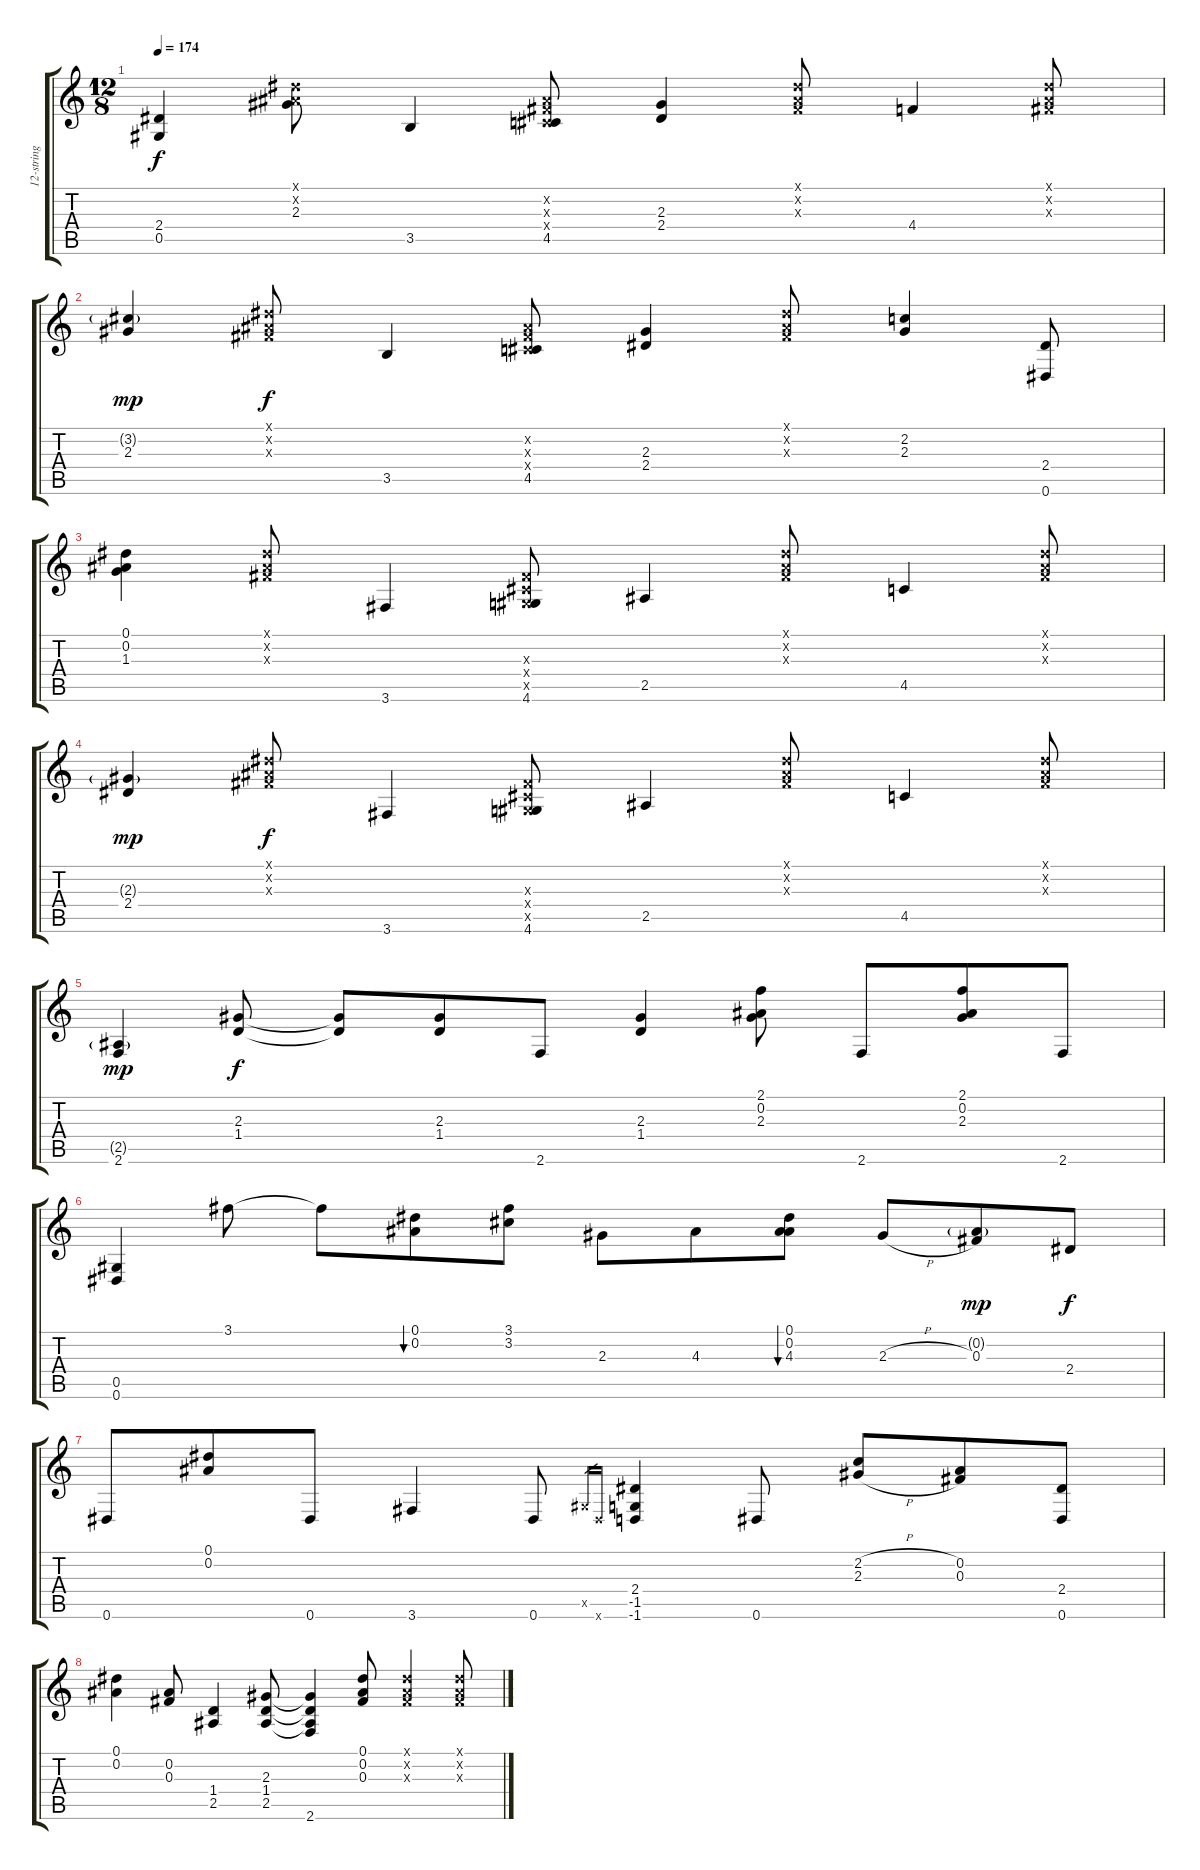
\track ("12-string Ac." "12-string ") {instrument acousticguitarsteel}
\staff {score tabs}
\tuning (Eb4 Bb3 Gb3 Db3 Ab2 Eb2) {hide}
\ts (12 8)
\tempo 174
\clef g2
\ks c
(2.4 0.5).4{dy f} (0.1{x} 0.2{x} 2.3).8 3.5.4 (0.2{x} 0.3{x} 0.4{x} 4.5).8 (2.3 2.4).4 (0.1{x} 0.2{x} 0.3{x}).8 4.4.4 (0.1{x} 0.2{x} 0.3{x}).8 |
(3.2{g} 2.3).4{dy mp} (0.1{x} 0.2{x} 0.3{x}).8{dy f} 3.5.4 (0.2{x} 0.3{x} 0.4{x} 4.5).8 (2.3 2.4).4 (0.1{x} 0.2{x} 0.3{x}).8 (2.2 2.3).4 (2.4 0.6).8 |
(0.1 0.2 1.3).4 (0.1{x} 0.2{x} 0.3{x}).8 3.6.4 (0.3{x} 0.4{x} 0.5{x} 4.6).8 2.5.4 (0.1{x} 0.2{x} 0.3{x}).8 4.5.4 (0.1{x} 0.2{x} 0.3{x}).8 |
(2.3{g} 2.4).4{dy mp} (0.1{x} 0.2{x} 0.3{x}).8{dy f} 3.6.4 (0.3{x} 0.4{x} 0.5{x} 4.6).8 2.5.4 (0.1{x} 0.2{x} 0.3{x}).8 4.5.4 (0.1{x} 0.2{x} 0.3{x}).8 |
(2.5{g} 2.6).4{dy mp} (2.3 1.4).8{dy f} (2.3{t} 1.4{t}).8 (2.3 1.4).8 2.6.8 (2.3 1.4).4 (2.1 0.2 2.3).8 2.6.8 (2.1 0.2 2.3).8 2.6.8 |
(0.5 0.6).4 3.1.8 3.1{t}.8 (0.1 0.2).8{bu 60} (3.1 3.2).8 2.3.8 4.3.8 (0.1 0.2 4.3).8{bu 60} 2.3{h}.8 (0.2{g} 0.3).8{dy mp} 2.4.8{dy f} |
0.6.8 (0.1 0.2).8 0.6.8 3.6.4 0.6.8 0.5{x}.16{gr} 0.6{x}.16{gr} (2.4 -1.5 -1.6).4 0.6.8 (2.2{h} 2.3{h}).8 (0.2 0.3).8 (2.4 0.6).8 |
(0.1 0.2).4 (0.2 0.3).8 (1.4 2.5).4 (2.3 1.4 2.5).8 (2.3{t} 1.4{t} 2.5{t} 2.6).4 (0.1 0.2 0.3).8 (0.1{x} 0.2{x} 0.3{x}).4 (0.1{x} 0.2{x} 0.3{x}).8
